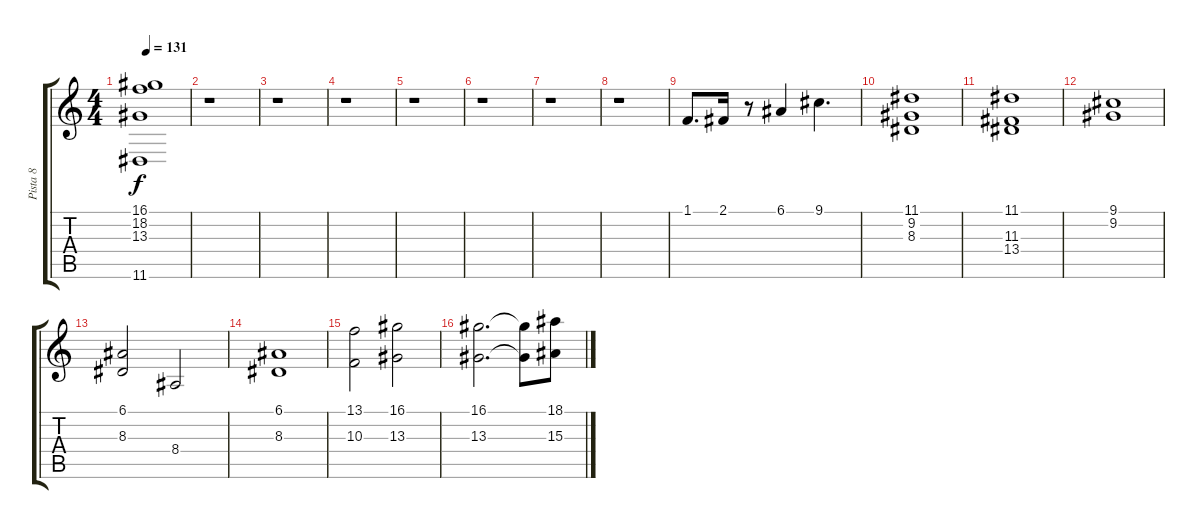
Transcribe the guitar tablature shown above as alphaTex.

\track ("Pista 8" "Pista 8") {instrument stringensemble1}
\staff {score tabs}
\tuning (E4 B3 G3 D3 A2 E2) {hide}
\ts (4 4)
\tempo 131
\clef g2
\ks c
(16.1{t} 18.2{t} 13.3{t} 11.6{t}).1{dy f} |
r.1 |
r.1 |
r.1 |
r.1 |
r.1 |
r.1 |
r.1 |
1.1.8{d} 2.1.16 r.8 6.1.4 9.1.4{d} |
(11.1 9.2 8.3).1 |
(11.1 11.3 13.4).1 |
(9.1 9.2).1 |
(6.1 8.3).2 8.4.2 |
(6.1 8.3).1 |
(13.1 10.3).2 (16.1 13.3).2 |
(16.1 13.3).2{d} (16.1{t} 13.3{t}).8 (18.1 15.3).8
